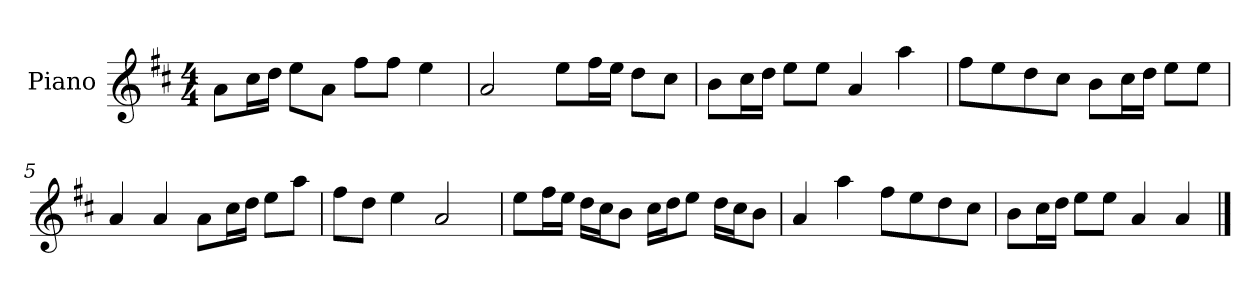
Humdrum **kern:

**kern
*part1
*staff1
*I"Piano
*I'P-no
*clefG2
*k[f#c#]
*M4/4
*MM90
=1
8a\L
16cc#\L
16dd\JJ
8ee\L
8a\J
8ff#\L
8ff#\J
4ee\
=2
2a/
8ee\L
16ff#\L
16ee\JJ
8dd\L
8cc#\J
=3
8b\L
16cc#\L
16dd\JJ
8ee\L
8ee\J
4a/
4aa\
=4
8ff#\L
8ee\
8dd\
8cc#\J
8b\L
16cc#\L
16dd\JJ
8ee\L
8ee\J
=5
4a/
4a/
8a\L
16cc#\L
16dd\JJ
8ee\L
8aa\J
!!LO:LB:g=z
=6
8ff#\L
8dd\J
4ee\
2a/
=7
8ee\L
16ff#\L
16ee\JJ
16dd\LL
16cc#\J
8b\J
16cc#\LL
16dd\J
8ee\J
16dd\LL
16cc#\J
8b\J
=8
4a/
4aa\
8ff#\L
8ee\
8dd\
8cc#\J
=9
8b\L
16cc#\L
16dd\JJ
8ee\L
8ee\J
4a/
4a/
==
*-
